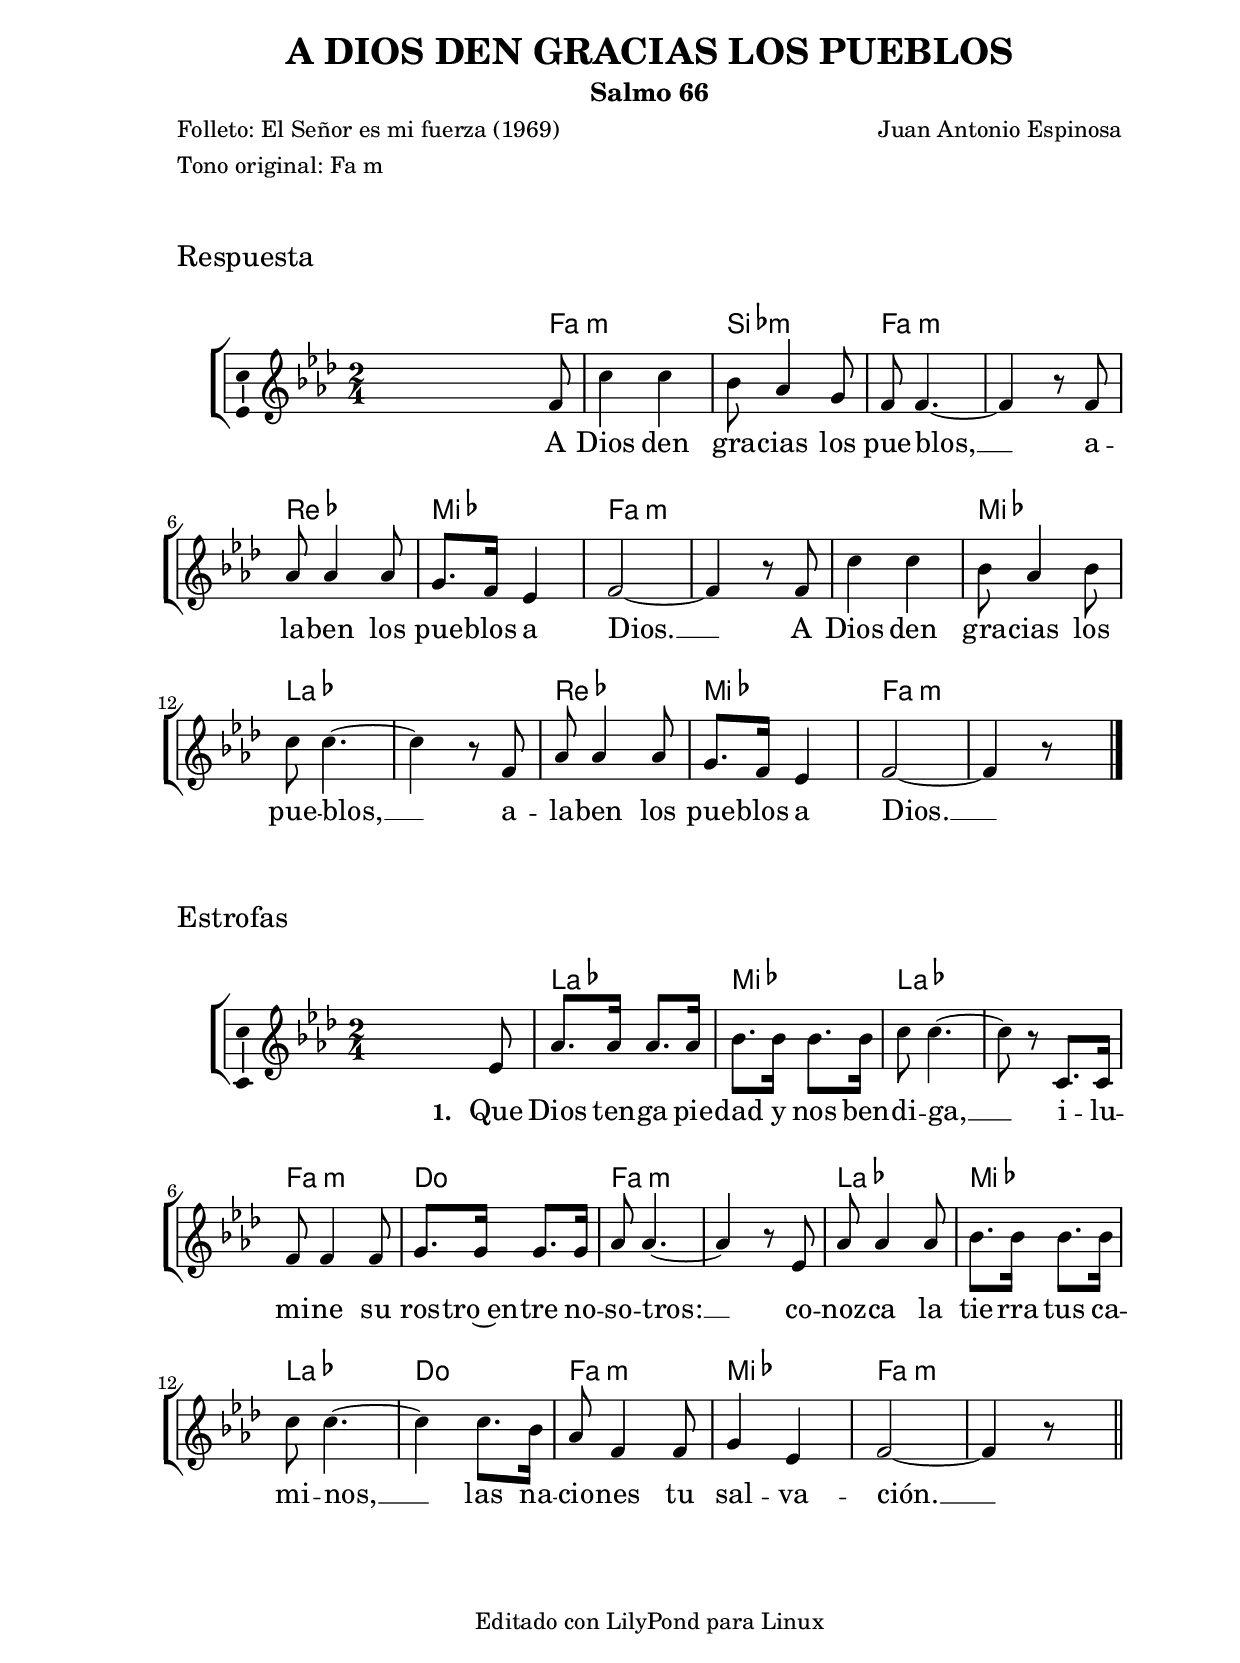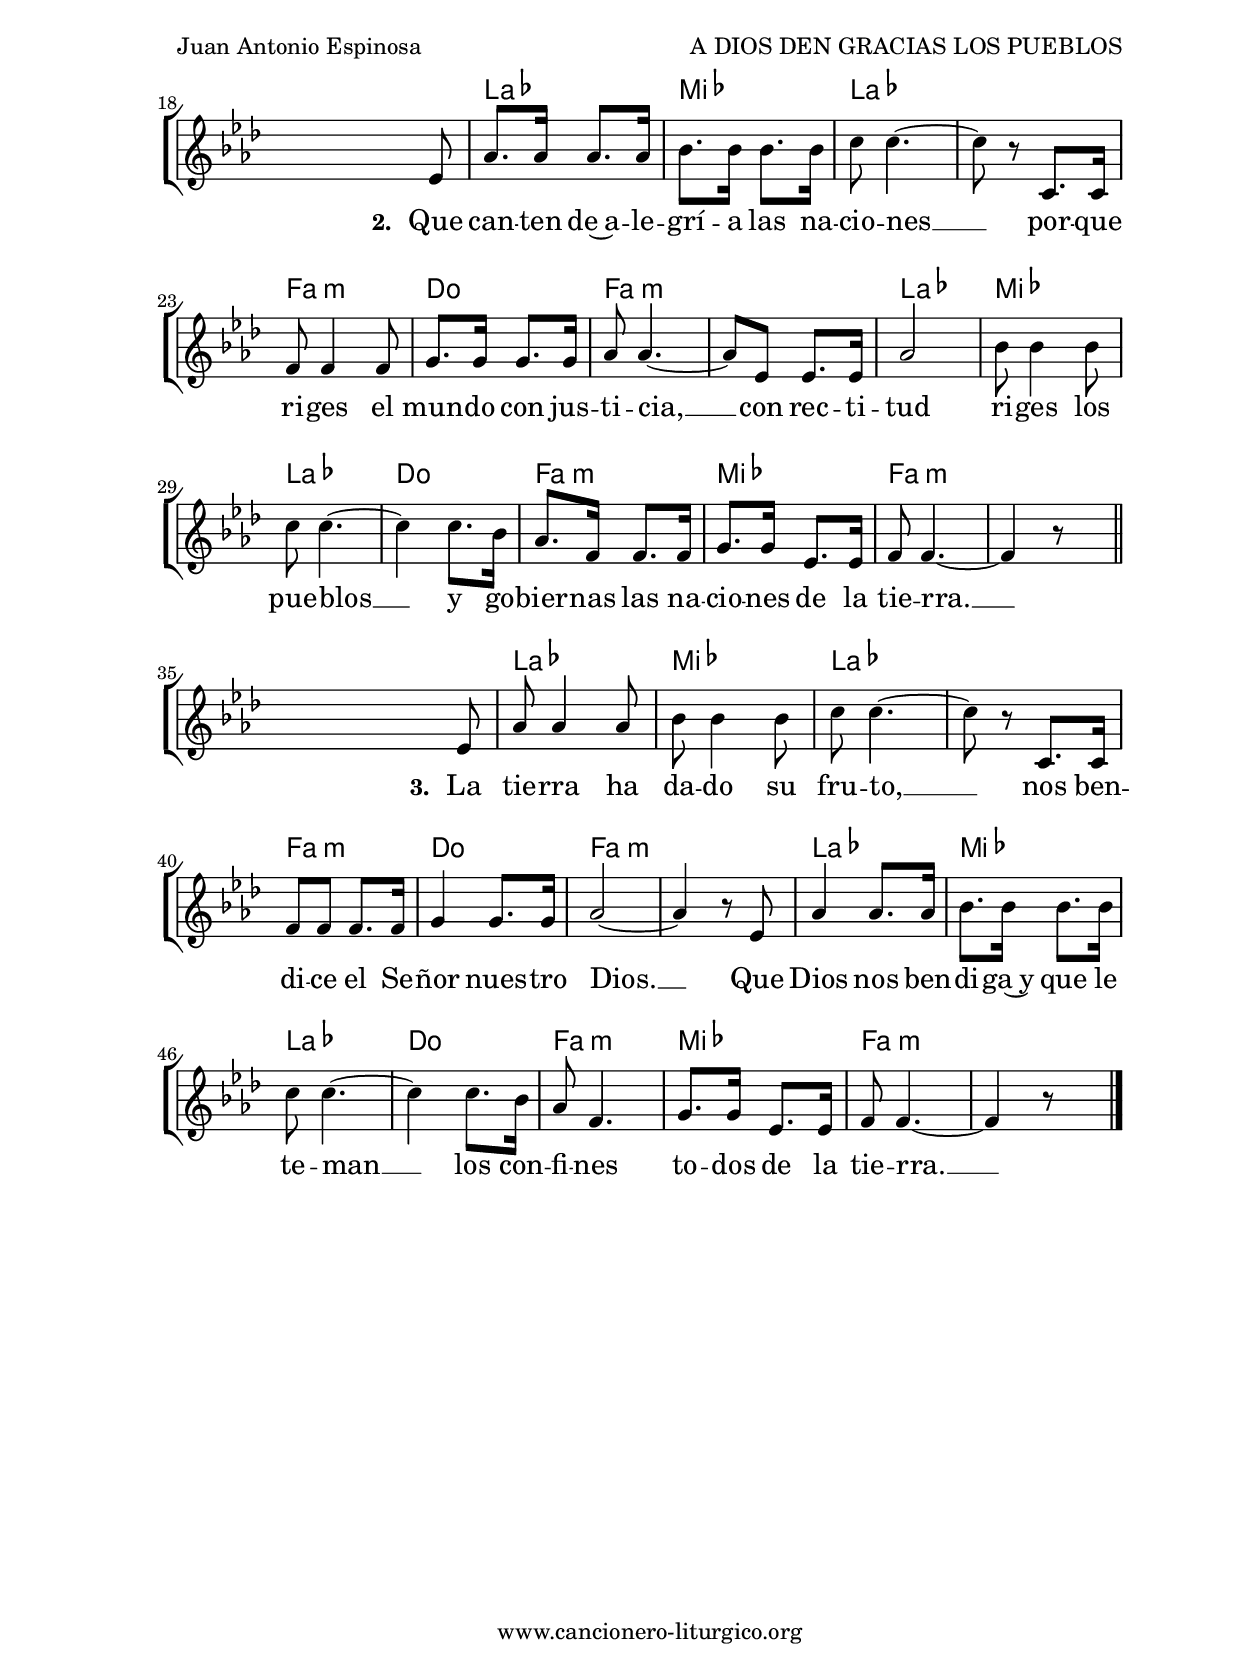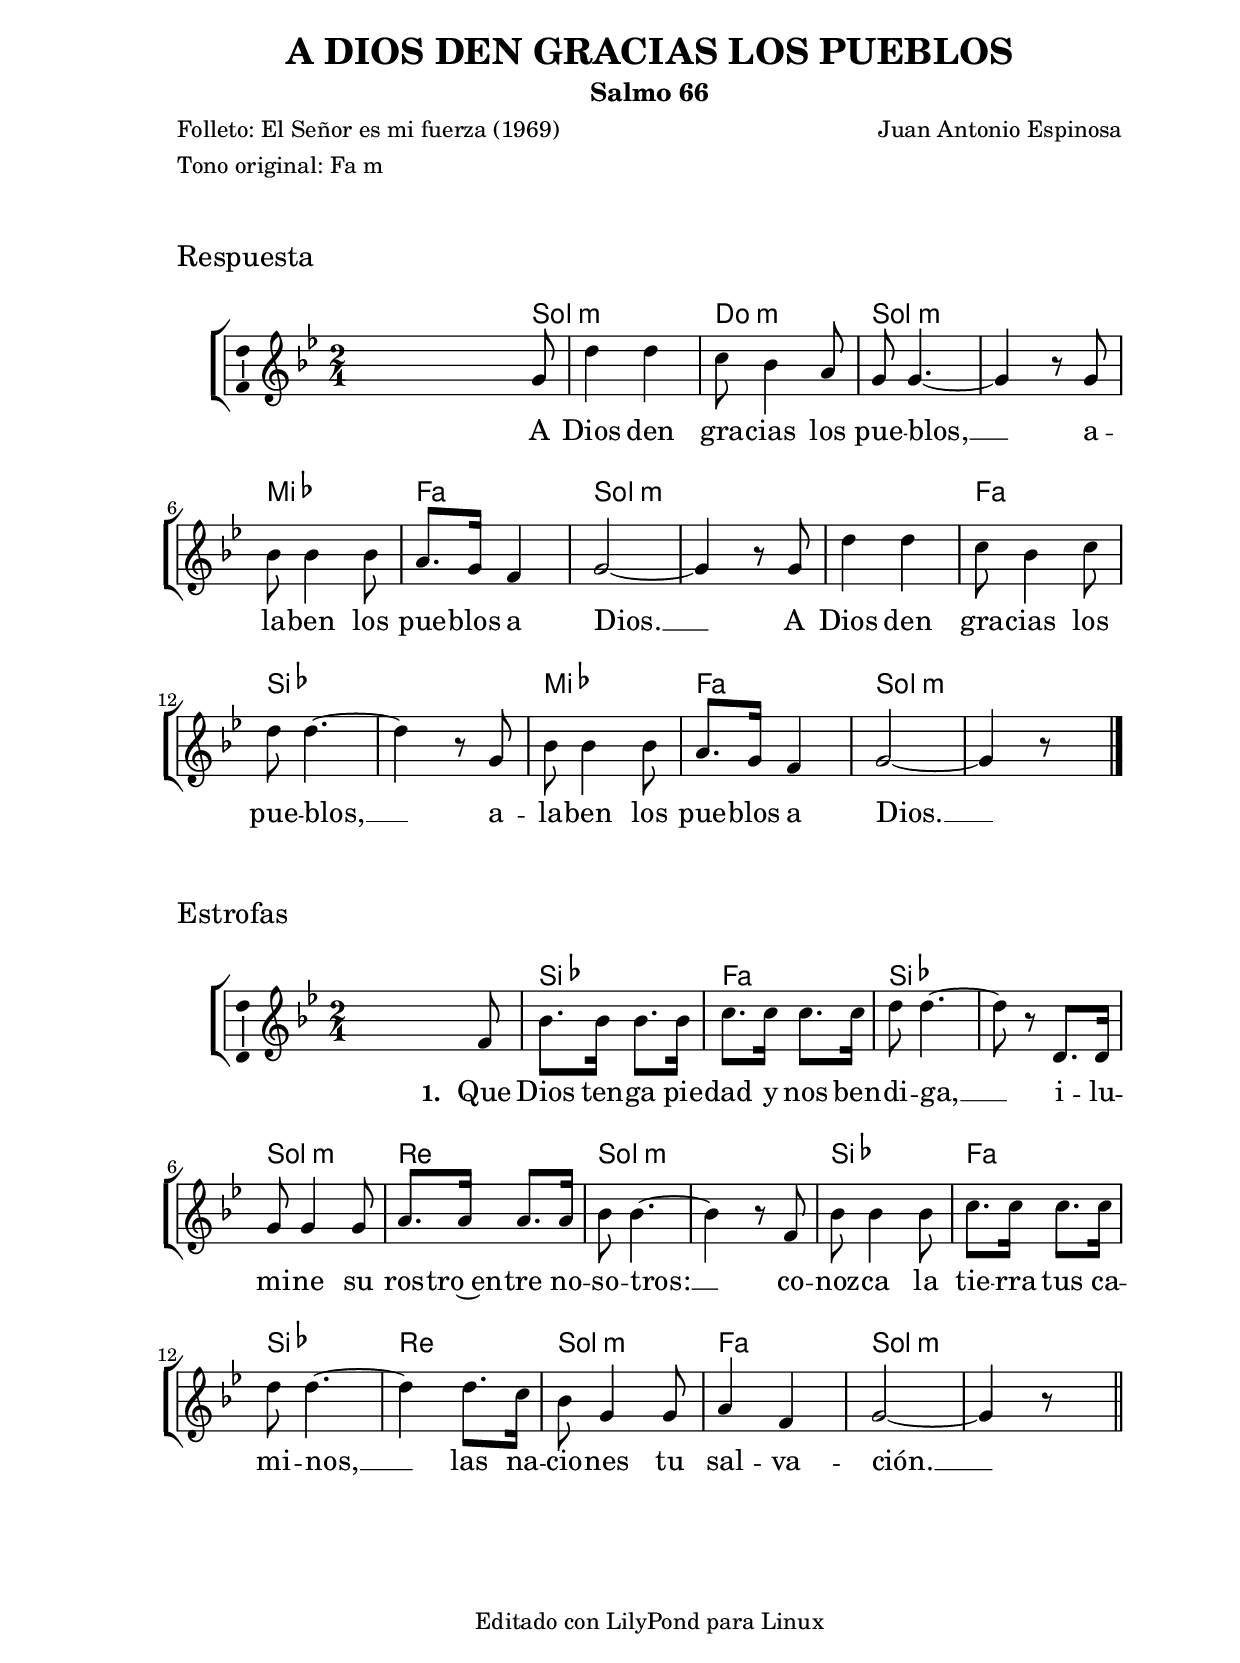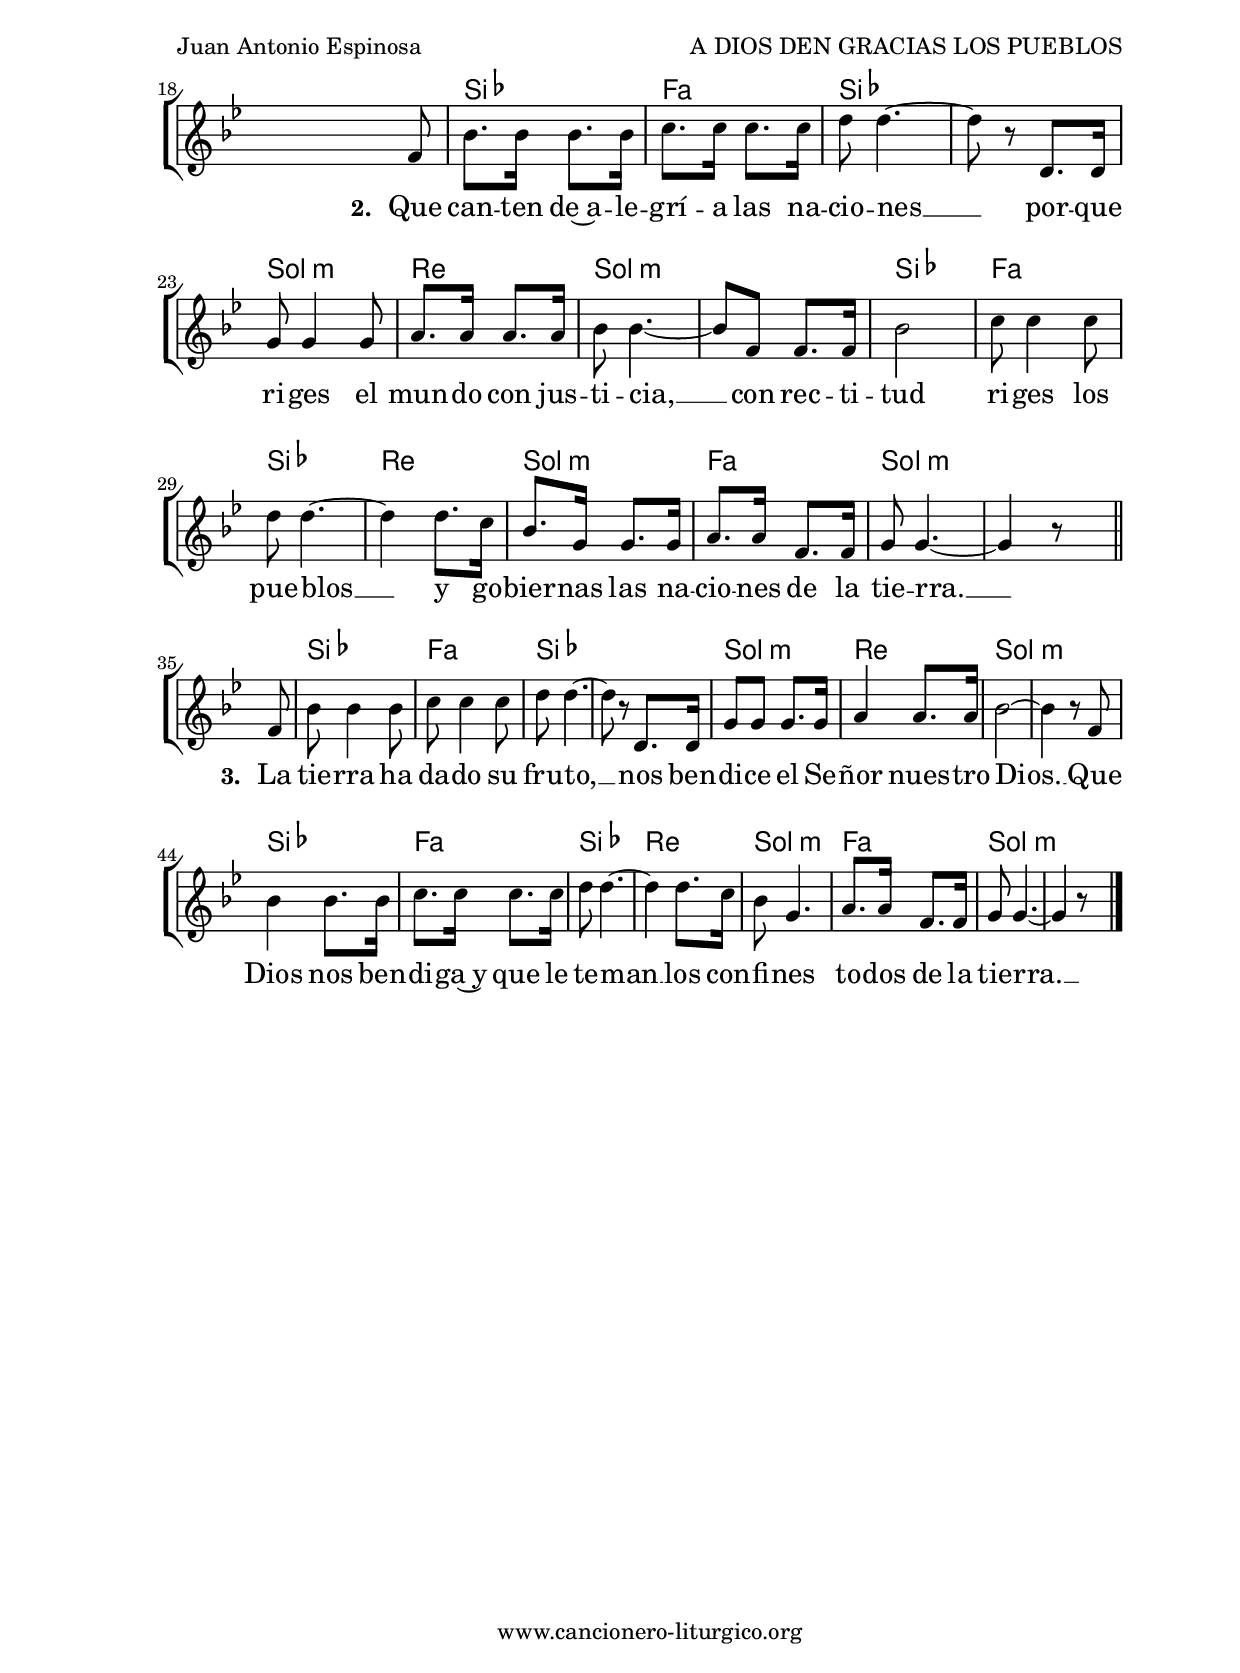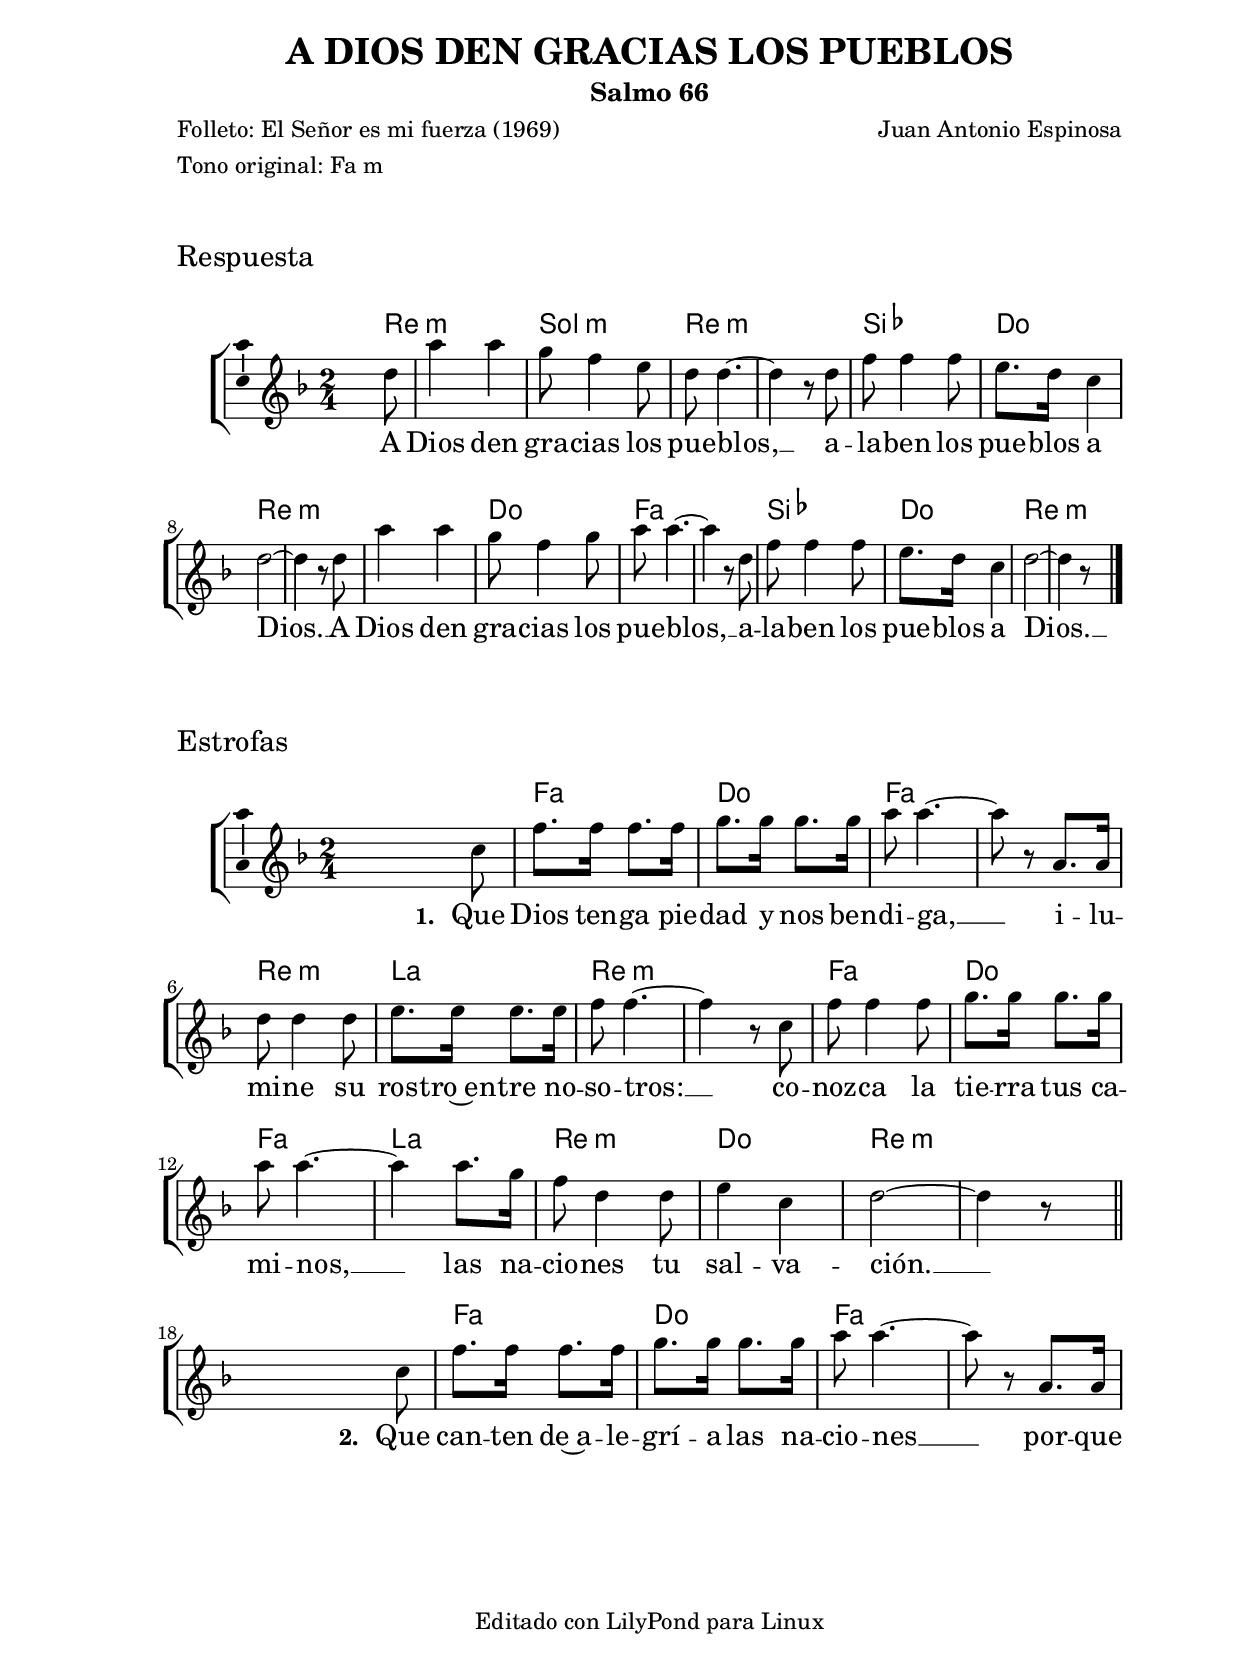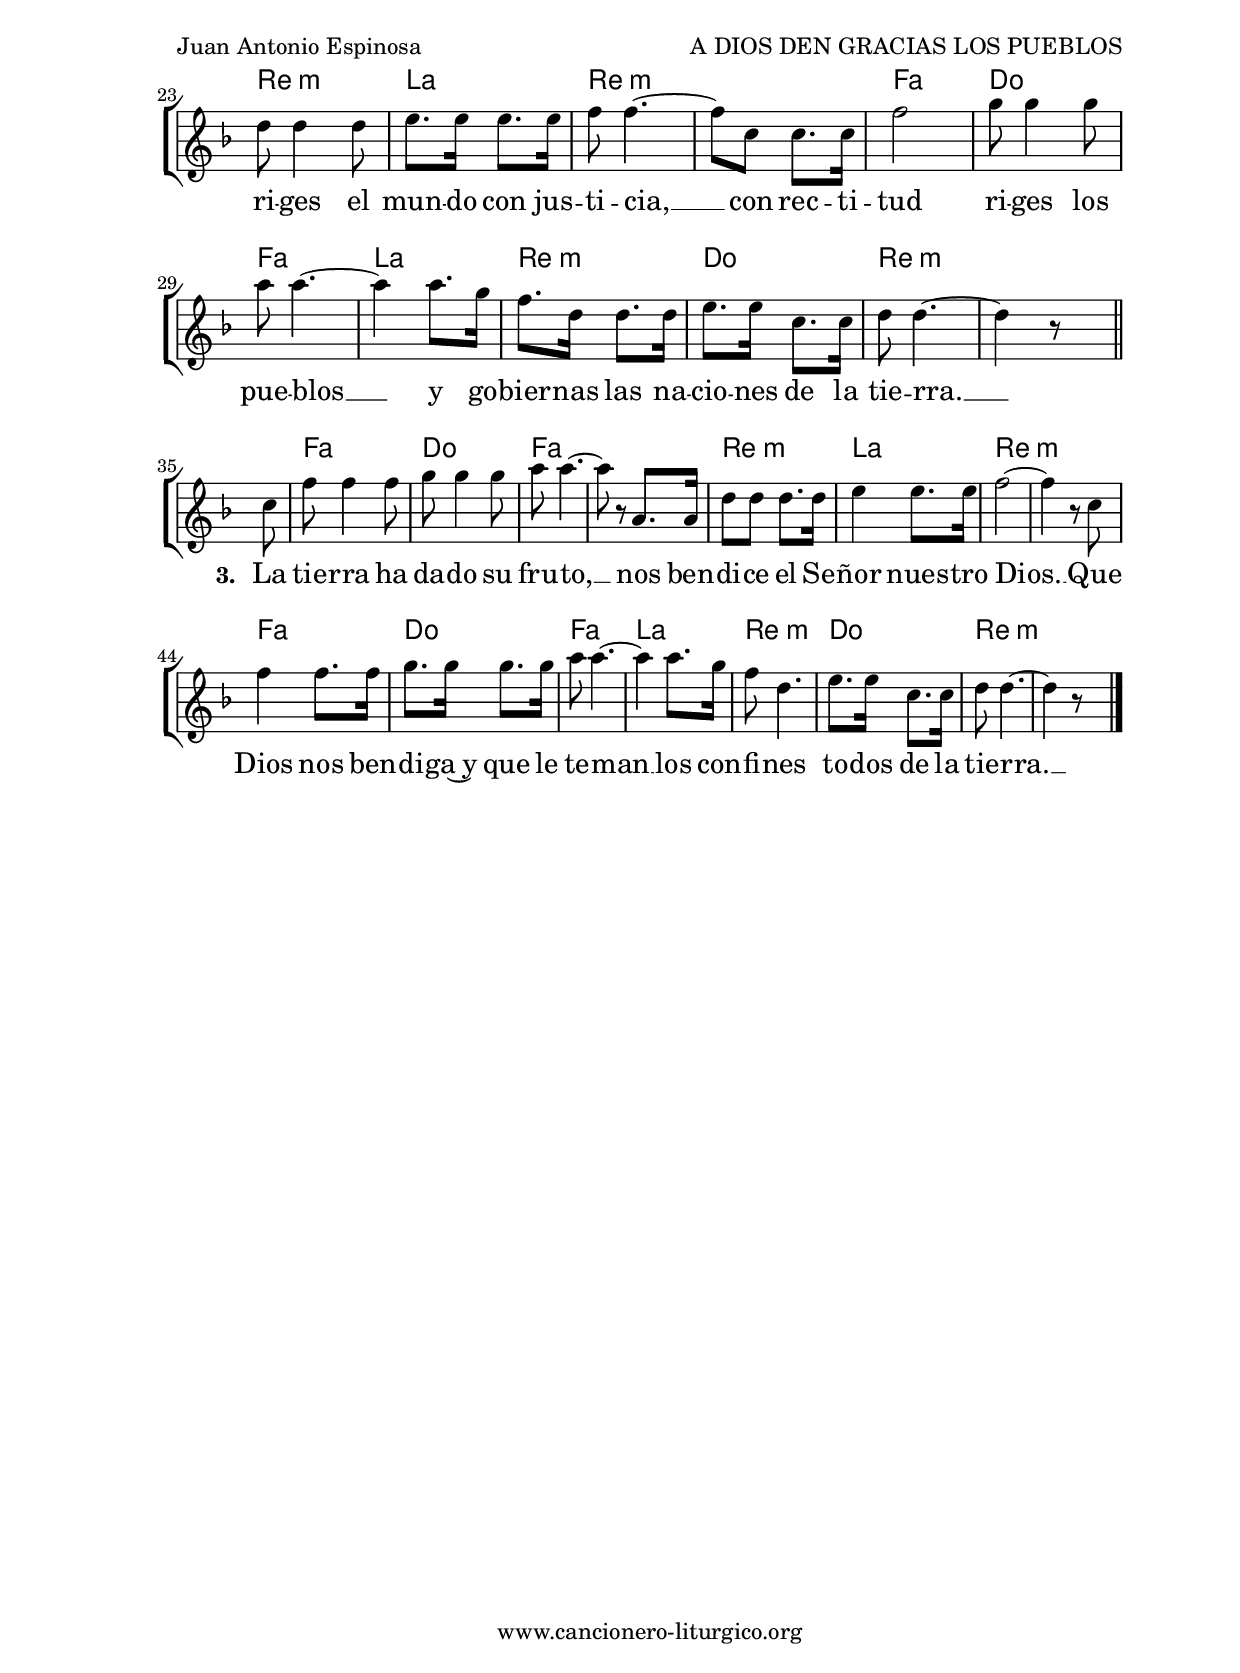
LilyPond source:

%
%para convertir .midi en .wav:
%timidity filename.midi -Ow -o finename.wav
%
%
%Para convertir de .wav a .mp3:
%lame -h -m j filename.wav
%
%
%para escuchar el midi:
%timidity nombrefichero.midi
%


%versión de lilypond para la que se ha escrito esta partitura:
\version "2.16.0"

	%Tamaño papel
	#(set-default-paper-size "a4")
	%Tamaño partitura
	#(set-global-staff-size 20)
	%No responde al pulsar sobre una nota
	#(ly:set-option 'point-and-click #f)

%parámetros del encabezamiento:
\header {
	title = "A DIOS DEN GRACIAS LOS PUEBLOS"
	subtitle = "Salmo 66"
	composer = "Juan Antonio Espinosa"
	poet = "Folleto: El Señor es mi fuerza (1969)"
	meter = "Tono original: Fa m"
	arranger = ""
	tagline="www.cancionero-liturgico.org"
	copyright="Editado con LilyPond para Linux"
	}

%parámetros asociados al papel:
\paper  {
	oddHeaderMarkup = \markup {\fill-line { \on-the-fly #not-first-page \fromproperty #'header:title \on-the-fly #not-first-page \fromproperty #'header:composer }}
	evenHeaderMarkup = \markup {\fill-line { \fromproperty #'header:composer \fromproperty #'header:title }}
	#(set-paper-size "a4")
	print-page-number = ##f
	first-page-number = 1
	print-first-page-number = ##f
	head-separation = 3.0 \cm
	top-margin = 2.0 \cm
	bottom-margin = 0.5\cm
	left-margin = 3.0 \cm
	line-width = 16.0 \cm 
	indent = 8\mm
	interscoreline = 2.\mm
	between-system-space = 15\mm
%	para que las partituras no llenen la hoja:
	ragged-bottom = ##t
%	idem para la última hoja:
	ragged-last-bottom = ##f
%	para que las partituras llenen el ancho del papel:
	ragged-last = ##f
	after-title-space = 2.5 \cm
%page-count=2
%system-count=8

	%Flexible Vertical Spacing
	markup-system-spacing =
	#'((basic-distance . 5) (minimum-distance . 3) (padding . 3))
	score-markup-spacing =
	#'((basic-distance . 15) (minimum-distance . 10) (padding . 3))
%	score-system-spacing =
%	#'((basic-distance . 15) (minimum-distance . 10) (padding . 5))
	system-system-spacing =
	#'((basic-distance . 5) (minimum-distance . 3) (padding . 3))
	markup-markup-spacing =
	#'((basic-distance . 20) (minimum-distance . 15) (padding . 3))
	last-bottom-spacing =
	#'((basic-distance . 5) (minimum-distance . 5) (padding . 3))
%	top-system-spacing =
%	#'((basic-distance . 10) (minimum-distance . 5) (padding . 3))
%	top-markup-spacing =
%	#'((basic-distance . 15) (minimum-distance . 10) (padding . 3))

	}


%parámetros que afectan a toda la partitura:
global =  {
	%clave de sol (G):
	\clef G
	%armadura:
%	\transpose f e
	\key f \minor
	\tempo 4=125
	\set Score.tempoHideNote = ##t
	}


%%%%%%%%%%%%%%%%%%%%%%%%%%%%%%%%%%%%%%%%%%%%%%%%%%%%%%%
%%%%%%%%%%%%%%%%%%%%%%%%%%%%%%%%%%%%%%%%%%%%%%%%%%%%%%%
%%%%%%%%%%%%%%%%%%%%%%%%%%%%%%%%%%%%%%%%%%%%%%%%%%%%%%%


acordesrespuno = {
	\italianChords
	\chordmode {
%	\transpose f e
{

s4 s8 f8:m s2 bes:m f:m s des ees f:m s s ees aes s des ees f:m s

}
}
}

melodiarespuno = 
%	\transpose f e
{
	\relative c'{

\time 2/4

s4 s8 f8
c'4 c
bes8 aes4 g8
f8 f4.~
f4 r8 f8
aes8 aes4 aes8 g8. f16 ees4
f2~
f4 r8 f8
c'4 c
bes8 aes4 bes8
c8 c4.~
c4 r8 f,8
aes8 aes4 aes8
g8. f16 ees4
f2~
f4 r8 s8

\bar "|."
}
}


textorespuno = \lyricmode {

A Dios den gra -- cias los pue -- blos, __
a -- la -- ben los pue -- blos a Dios. __
A Dios den gra -- cias los pue -- blos, __
a -- la -- ben los pue -- blos a Dios. __

	}

acordesrespunoStaff = \context ChordNames = acordesrespunoStaff <<
	\set chordChanges = ##t
	\acordesrespuno
	>>


vozrespunoStaff = \context Voice = vozrespunoStaff
\with {\consists "Ambitus_engraver"}
<<
%	\set Staff.instrumentName = ""
%	\set Staff.shortInstrumentName = ""
%	\set Staff.midiInstrument = #"clarinet"
%	\set Staff.midiInstrument = #"cello"
%	\set Staff.midiInstrument = #"flute"
	\set Staff.midiInstrument = #"electric guitar (jazz)"
%	\set Staff.midiInstrument = #"english horn"
%	\set Staff.midiInstrument = #"violin"
%	\set Staff.midiInstrument = #"glockenspiel"
	\set Staff.midiMinimumVolume = #0.7
	\set Staff.midiMaximumVolume = #0.9
	\global
	\melodiarespuno
	>>

textorespunoStaff = \context Lyrics = textorespunoStaff <<
	\lyricsto vozrespunoStaff \textorespuno
	>>


%%%%%%%%%%%%%%%%%%%%%%%%%%%%%%%%%%%%%%%%%%%%%%%%%%%%%%%
%%%%%%%%%%%%%%%%%%%%%%%%%%%%%%%%%%%%%%%%%%%%%%%%%%%%%%%
%%%%%%%%%%%%%%%%%%%%%%%%%%%%%%%%%%%%%%%%%%%%%%%%%%%%%%%


acordesrespest = {
	\italianChords
	\chordmode {
%	\transpose f e
{

s2 aes ees aes s f:m c f:m s aes ees aes c f:m ees f:m s

s2 aes ees aes s f:m c f:m s aes ees aes c f:m ees f:m s

s2 aes ees aes s f:m c f:m s aes ees aes c f:m ees f:m s

}
}
}

melodiarespest = 
%	\transpose f e
{
	\relative c'{

\time 2/4

s4 s8 ees8
aes8. aes16 aes8. aes16
bes8. bes16 bes8. bes16
c8 c4.~
c8 r8 c,8. c16
f8 f4 f8
g8. g16 g8. g16
aes8 aes4.~
aes4 r8 ees8
aes8 aes4 aes8
bes8. bes16 bes8. bes16
c8 c4.~
c4 c8. bes16
aes8 f4 f8
g4 ees4
f2~
f4 r8 s8

\bar "||"
\break

s4 s8 ees8
aes8. aes16 aes8. aes16
bes8. bes16 bes8. bes16
c8 c4.~
c8 r8 c,8. c16
f8 f4 f8
g8. g16 g8. g16
aes8 aes4.~
aes8 ees8 ees8. ees16
aes2
bes8 bes4 bes8
c8 c4.~
c4 c8. bes16
aes8. f16 f8. f16
g8. g16 ees8. ees16
f8 f4.~
f4 r8 s8

\bar "||"
\break

s4 s8 ees8
aes8 aes4 aes8
bes8 bes4 bes8
c8 c4.~
c8 r8 c,8. c16
f8 f8 f8. f16
g4 g8. g16
aes2~
aes4 r8 ees8
aes4 aes8. aes16
bes8. bes16 bes8. bes16
c8 c4.~
c4 c8. bes16
aes8 f4.
g8. g16 ees8. ees16
f8 f4.~
f4 r8 s8

\bar "|."
}
}


textorespest = \lyricmode {

\set stanza =#"1. " Que Dios ten -- ga pie -- dad y nos ben -- di -- ga, __
i -- lu -- mi -- ne su ros -- tro~en -- tre no -- so -- tros: __
co -- noz -- ca la tie -- rra tus ca -- mi -- nos, __
las na -- cio -- nes tu sal -- va -- ción. __

\set stanza =#"2. " Que can -- ten de~a -- le -- grí -- a las na -- cio -- nes __
por -- que ri -- ges el mun -- do con jus -- ti -- cia, __
con rec -- ti -- tud ri -- ges los pue -- blos __
y go -- bier -- nas las na -- cio -- nes de la tie -- rra. __

\set stanza =#"3. " La tie -- rra ha da -- do su fru -- to, __
nos ben -- di -- ce el Se -- ñor nues -- tro Dios. __
Que Dios nos ben -- di -- ga~y que le te -- man __
los con -- fi -- nes to -- dos de la tie -- rra. __

	}

acordesrespestStaff = \context ChordNames = acordesrespestStaff <<
	\set chordChanges = ##t
	\acordesrespest
	>>


vozrespestStaff = \context Voice = vozrespestStaff
\with {\consists "Ambitus_engraver"}
<<
%	\set Staff.instrumentName = ""
%	\set Staff.shortInstrumentName = ""
%	\set Staff.midiInstrument = #"clarinet"
%	\set Staff.midiInstrument = #"cello"
%	\set Staff.midiInstrument = #"flute"
	\set Staff.midiInstrument = #"electric guitar (jazz)"
%	\set Staff.midiInstrument = #"english horn"
%	\set Staff.midiInstrument = #"violin"
%	\set Staff.midiInstrument = #"glockenspiel"
	\set Staff.midiMinimumVolume = #0.7
	\set Staff.midiMaximumVolume = #0.9
	\global
	\melodiarespest
	>>

textorespestStaff = \context Lyrics = textorespestStaff <<
	\lyricsto vozrespestStaff \textorespest
	>>


%%%%%%%%%%%%%%%%%%%%%%%%%%%%%%%%%%%%%%%%%%%%%%%%%%%%%%%
%%%%%%%%%%%%%%%%%%%%%%%%%%%%%%%%%%%%%%%%%%%%%%%%%%%%%%%
%%%%%%%%%%%%%%%%%%%%%%%%%%%%%%%%%%%%%%%%%%%%%%%%%%%%%%%


\book {
	\score {
		\context ChoirStaff {
			\override StaffGroup.SystemStartBracket #'collapse-height = #1
			\override Score.SystemStartBar #'collapse-height = #1
			<<
			\acordesrespunoStaff
			\vozrespunoStaff
			\textorespunoStaff
			>>
			}
		\layout {
	    		\context {
				\Lyrics
				\override LyricText #'font-size = #2
				}
	   		 \context {
				\Score
				\override StaffSymbol #'staff-space = #(magstep +3)
				}
			}
		\header{piece=\markup{\fontsize #2 "Respuesta"}}
		}
	\score {
		\context ChoirStaff {
			\override StaffGroup.SystemStartBracket #'collapse-height = #1
			\override Score.SystemStartBar #'collapse-height = #1
			<<
			\acordesrespestStaff
			\vozrespestStaff
			\textorespestStaff
			>>
			}
		\layout {
	    		\context {
				\Lyrics
				\override LyricText #'font-size = #2
				}
	   		 \context {
				\Score
				\override StaffSymbol #'staff-space = #(magstep +3)
				}
			}
		\header{piece=\markup{\fontsize #2 "Estrofas"}}
		}
	\score {
		\unfoldRepeats
		\context ChoirStaff {
			<<
			\acordesrespunoStaff
			\vozrespunoStaff
			>>
			<<
			\acordesrespestStaff
			\vozrespestStaff
			>>
			}
		\midi {
	  		\context {
	  			\Score
				tempoWholesPerMinute = #(ly:make-moment 70 4)
				}
			}
		}
	}

#(define output-suffix "C")
\book {
	\score {
		\context ChoirStaff {
			\override StaffGroup.SystemStartBracket #'collapse-height = #1
			\override Score.SystemStartBar #'collapse-height = #1
\transpose c d
			<<
			\acordesrespunoStaff
			\vozrespunoStaff
			\textorespunoStaff
			>>
			}
		\layout {
	    		\context {
				\Lyrics
				\override LyricText #'font-size = #2
				}
	   		 \context {
				\Score
				\override StaffSymbol #'staff-space = #(magstep +3)
				}
			}
		\header{piece=\markup{\fontsize #2 "Respuesta"}}
		}
	\score {
		\context ChoirStaff {
			\override StaffGroup.SystemStartBracket #'collapse-height = #1
			\override Score.SystemStartBar #'collapse-height = #1
\transpose c d
			<<
			\acordesrespestStaff
			\vozrespestStaff
			\textorespestStaff
			>>
			}
		\layout {
	    		\context {
				\Lyrics
				\override LyricText #'font-size = #2
				}
	   		 \context {
				\Score
				\override StaffSymbol #'staff-space = #(magstep +3)
				}
			}
		\header{piece=\markup{\fontsize #2 "Estrofas"}}
		}
	}

#(define output-suffix "S")
\book {
	\score {
		\context ChoirStaff {
			\override StaffGroup.SystemStartBracket #'collapse-height = #1
			\override Score.SystemStartBar #'collapse-height = #1
\transpose c a
			<<
			\acordesrespunoStaff
			\vozrespunoStaff
			\textorespunoStaff
			>>
			}
		\layout {
	    		\context {
				\Lyrics
				\override LyricText #'font-size = #2
				}
	   		 \context {
				\Score
				\override StaffSymbol #'staff-space = #(magstep +3)
				}
			}
		\header{piece=\markup{\fontsize #2 "Respuesta"}}
		}
	\score {
		\context ChoirStaff {
			\override StaffGroup.SystemStartBracket #'collapse-height = #1
			\override Score.SystemStartBar #'collapse-height = #1
\transpose c a
			<<
			\acordesrespestStaff
			\vozrespestStaff
			\textorespestStaff
			>>
			}
		\layout {
	    		\context {
				\Lyrics
				\override LyricText #'font-size = #2
				}
	   		 \context {
				\Score
				\override StaffSymbol #'staff-space = #(magstep +3)
				}
			}
		\header{piece=\markup{\fontsize #2 "Estrofas"}}
		}
	}



